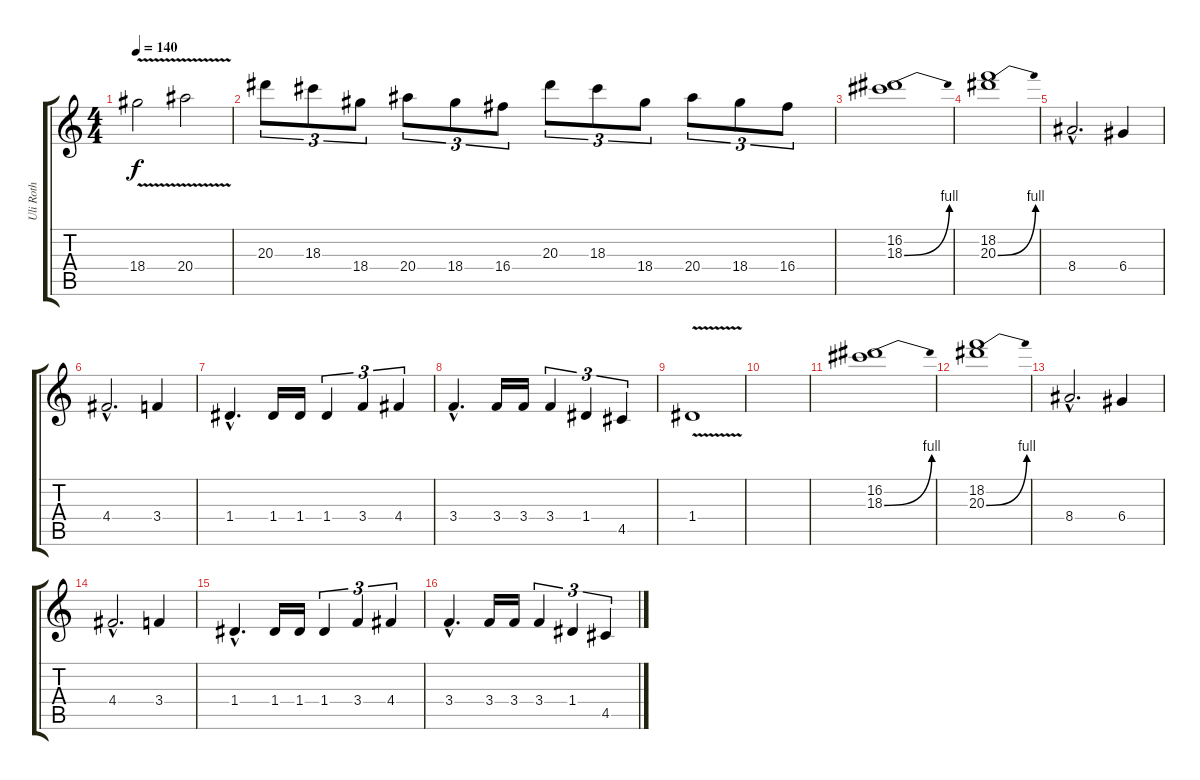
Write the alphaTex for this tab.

\track ("Uli Roth" "Uli Roth") {instrument overdrivenguitar}
\staff {score tabs}
\tuning (E4 B3 G3 D3 A2 E2) {hide}
\ts (4 4)
\tempo 140
\clef g2
\ks c
18.4{v}.2{dy f} 20.4{v}.2 |
20.3.8{tu (3 2)} 18.3.8{tu (3 2)} 18.4.8{tu (3 2)} 20.4.8{tu (3 2)} 18.4.8{tu (3 2)} 16.4.8{tu (3 2)} 20.3.8{tu (3 2)} 18.3.8{tu (3 2)} 18.4.8{tu (3 2)} 20.4.8{tu (3 2)} 18.4.8{tu (3 2)} 16.4.8{tu (3 2)} |
(16.2 18.3{be (bend 0 0 60 4)}).1{instrument distortionguitar} |
(18.2 20.3{be (bend 0 0 60 4)}).1 |
8.4{hac}.2{d} 6.4.4 |
4.4{hac}.2{d} 3.4.4 |
1.4{hac}.4{d} 1.4.16 1.4.16 1.4.4{tu (3 2)} 3.4.4{tu (3 2)} 4.4.4{tu (3 2)} |
3.4{hac}.4{d} 3.4.16 3.4.16 3.4.4{tu (3 2)} 1.4.4{tu (3 2)} 4.5.4{tu (3 2)} |
1.4{v}.1 |
|
(16.2 18.3{be (bend 0 0 60 4)}).1{instrument distortionguitar} |
(18.2 20.3{be (bend 0 0 60 4)}).1 |
8.4{hac}.2{d} 6.4.4 |
4.4{hac}.2{d} 3.4.4 |
1.4{hac}.4{d} 1.4.16 1.4.16 1.4.4{tu (3 2)} 3.4.4{tu (3 2)} 4.4.4{tu (3 2)} |
3.4{hac}.4{d} 3.4.16 3.4.16 3.4.4{tu (3 2)} 1.4.4{tu (3 2)} 4.5.4{tu (3 2)}
